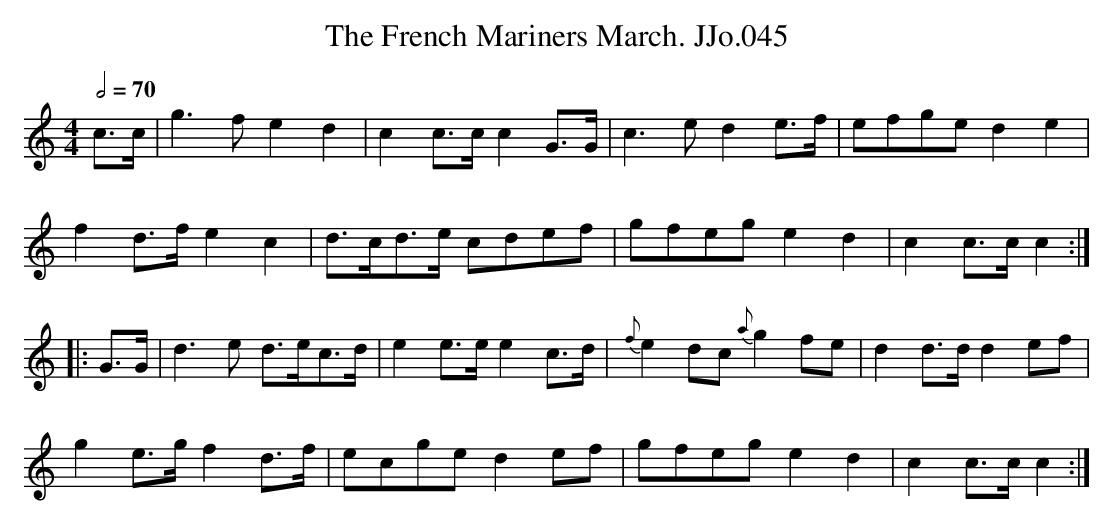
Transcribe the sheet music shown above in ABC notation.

X:1
T:French Mariners March. JJo.045, The
M:4/4
L:1/8
Q:1/2=70
K:C
c>c|g3fe2d2|c2c>cc2G>G|c3ed2e>f|efged2e2|
f2d>fe2c2|d>cd>e cdef|gfege2d2|c2c>cc2:|
|:G>G|d3e d>ec>d|e2e>ee2c>d|{f}e2dc{a}g2fe|d2d>dd2ef|
g2e>gf2d>f|ecged2ef|gfege2d2|c2c>cc2:|
